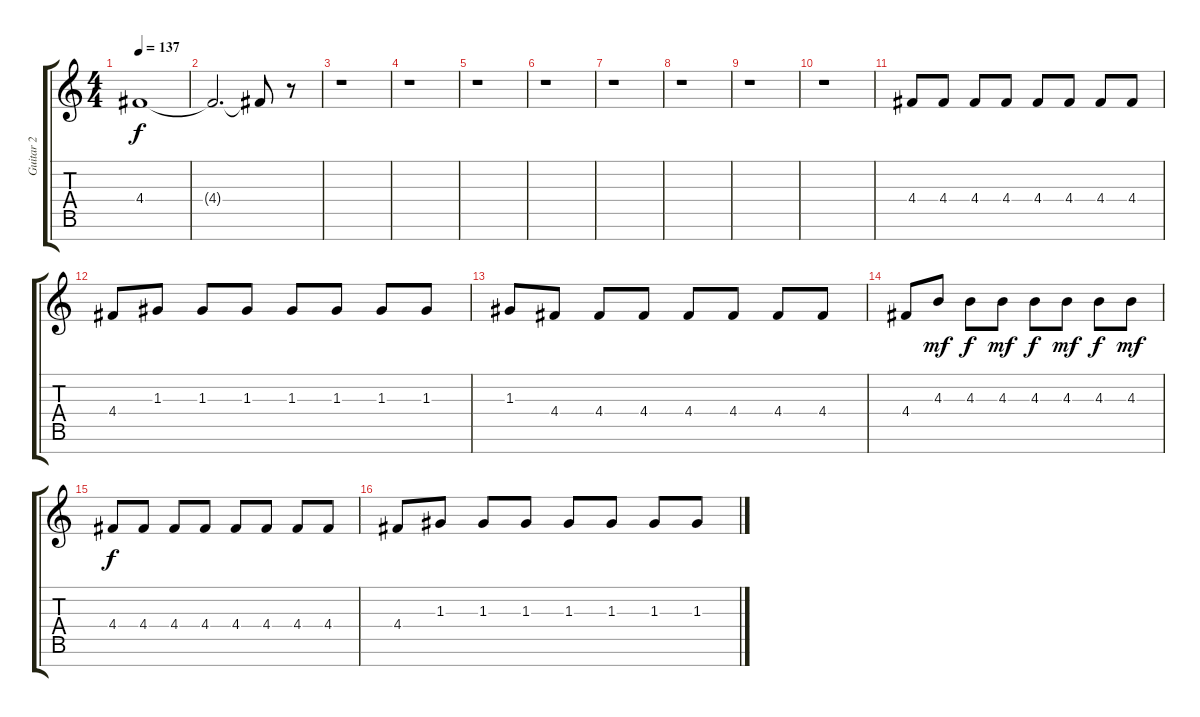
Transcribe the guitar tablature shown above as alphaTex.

\track ("Guitar 2" "Guitar 2") {instrument overdrivenguitar}
\staff {score tabs}
\tuning (E4 B3 G3 D3 A2 E2 B1) {hide}
\ts (4 4)
\tempo 137
\clef g2
\ks c
4.4{t}.1{dy f} |
4.4{t}.2{d} 4.4{t}.8 r.8 |
r.1 |
r.1 |
r.1 |
r.1 |
r.1 |
r.1 |
r.1 |
r.1 |
4.4.8 4.4.8 4.4.8 4.4.8 4.4.8 4.4.8 4.4.8 4.4.8 |
4.4.8 1.3.8 1.3.8 1.3.8 1.3.8 1.3.8 1.3.8 1.3.8 |
1.3.8 4.4.8 4.4.8 4.4.8 4.4.8 4.4.8 4.4.8 4.4.8 |
4.4.8 4.3.8{dy mf} 4.3.8{dy f} 4.3.8{dy mf} 4.3.8{dy f} 4.3.8{dy mf} 4.3.8{dy f} 4.3.8{dy mf} |
4.4.8{dy f} 4.4.8 4.4.8 4.4.8 4.4.8 4.4.8 4.4.8 4.4.8 |
4.4.8 1.3.8 1.3.8 1.3.8 1.3.8 1.3.8 1.3.8 1.3.8
